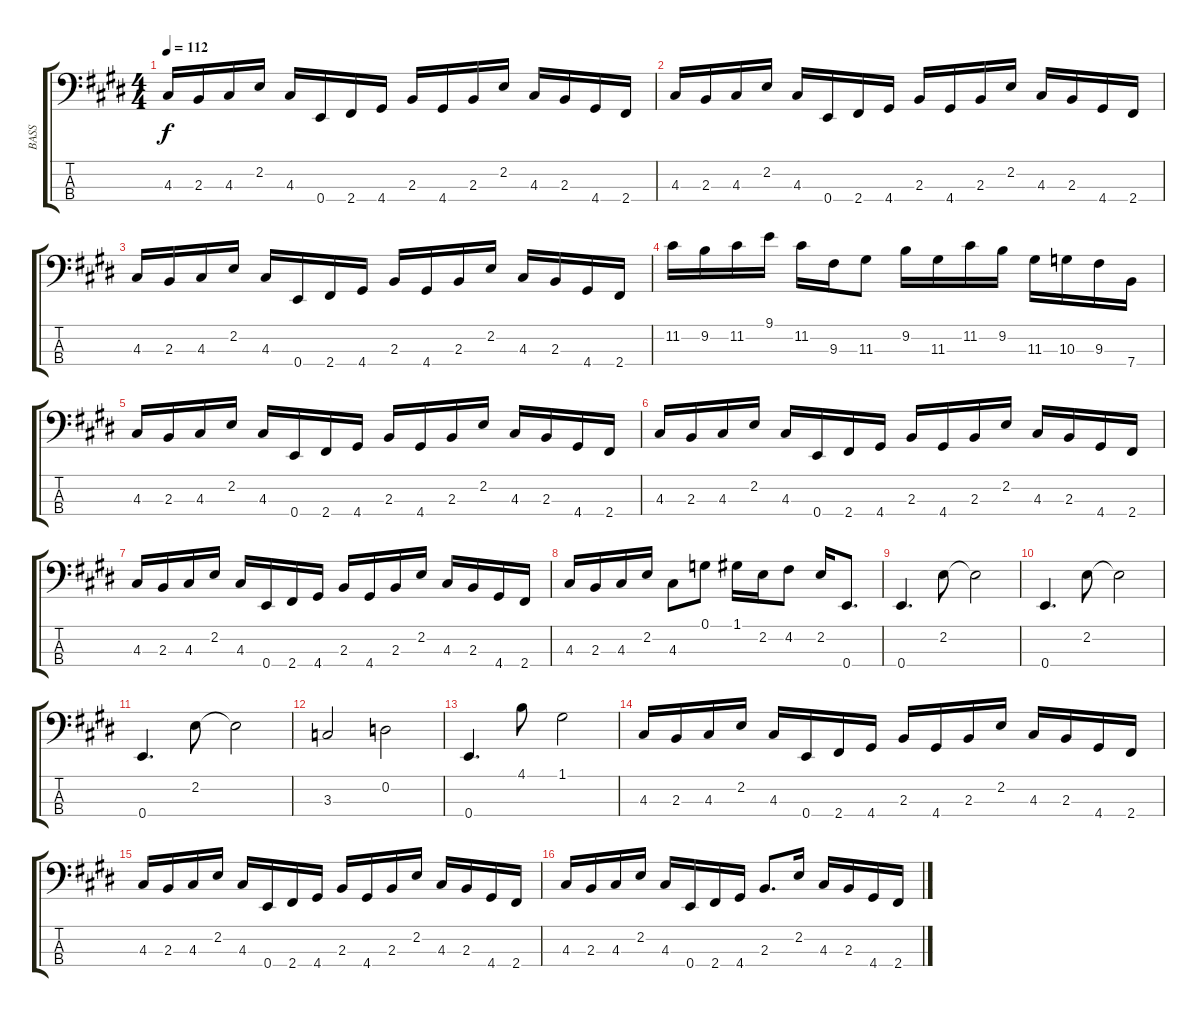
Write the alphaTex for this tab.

\track ("BASS" "BASS") {instrument electricbassfinger}
\staff {score tabs}
\tuning (G2 D2 A1 E1) {hide}
\ts (4 4)
\tempo 112
\clef f4
\ks c#minor
4.3.16{dy f} 2.3.16 4.3.16 2.2.16 4.3.16 0.4.16 2.4.16 4.4.16 2.3.16 4.4.16 2.3.16 2.2.16 4.3.16 2.3.16 4.4.16 2.4.16 |
4.3.16 2.3.16 4.3.16 2.2.16 4.3.16 0.4.16 2.4.16 4.4.16 2.3.16 4.4.16 2.3.16 2.2.16 4.3.16 2.3.16 4.4.16 2.4.16 |
4.3.16 2.3.16 4.3.16 2.2.16 4.3.16 0.4.16 2.4.16 4.4.16 2.3.16 4.4.16 2.3.16 2.2.16 4.3.16 2.3.16 4.4.16 2.4.16 |
11.2.16 9.2.16 11.2.16 9.1.16 11.2.16 9.3.16 11.3.8 9.2.16 11.3.16 11.2.16 9.2.16 11.3.16 10.3.16 9.3.16 7.4.16 |
4.3.16 2.3.16 4.3.16 2.2.16 4.3.16 0.4.16 2.4.16 4.4.16 2.3.16 4.4.16 2.3.16 2.2.16 4.3.16 2.3.16 4.4.16 2.4.16 |
4.3.16 2.3.16 4.3.16 2.2.16 4.3.16 0.4.16 2.4.16 4.4.16 2.3.16 4.4.16 2.3.16 2.2.16 4.3.16 2.3.16 4.4.16 2.4.16 |
4.3.16 2.3.16 4.3.16 2.2.16 4.3.16 0.4.16 2.4.16 4.4.16 2.3.16 4.4.16 2.3.16 2.2.16 4.3.16 2.3.16 4.4.16 2.4.16 |
4.3.16 2.3.16 4.3.16 2.2.16 4.3.8 0.1.8 1.1.16 2.2.16 4.2.8 2.2.16 0.4.8{d} |
0.4.4{d} 2.2.8 2.2{t}.2 |
0.4.4{d} 2.2.8 2.2{t}.2 |
0.4.4{d} 2.2.8 2.2{t}.2 |
3.3.2 0.2.2 |
0.4.4{d} 4.1.8 1.1.2 |
4.3.16 2.3.16 4.3.16 2.2.16 4.3.16 0.4.16 2.4.16 4.4.16 2.3.16 4.4.16 2.3.16 2.2.16 4.3.16 2.3.16 4.4.16 2.4.16 |
4.3.16 2.3.16 4.3.16 2.2.16 4.3.16 0.4.16 2.4.16 4.4.16 2.3.16 4.4.16 2.3.16 2.2.16 4.3.16 2.3.16 4.4.16 2.4.16 |
4.3.16 2.3.16 4.3.16 2.2.16 4.3.16 0.4.16 2.4.16 4.4.16 2.3.8{d} 2.2.16 4.3.16 2.3.16 4.4.16 2.4.16
